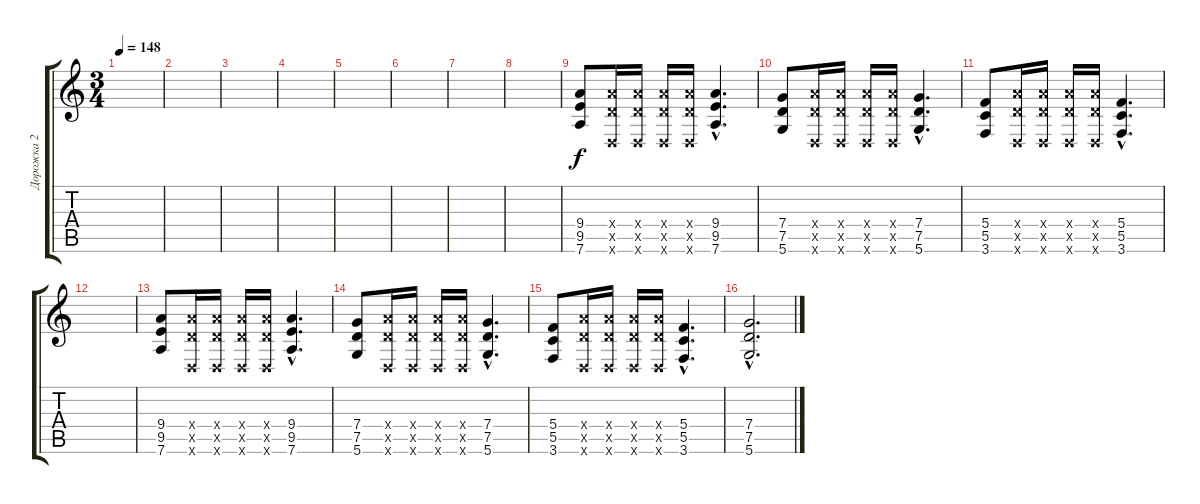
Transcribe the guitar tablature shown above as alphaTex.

\track ("Дорожка 2" "Дорожка 2") {instrument overdrivenguitar}
\staff {score tabs}
\tuning (D4 A3 F3 C3 G2 D2) {hide}
\ts (3 4)
\tempo 148
\clef g2
\ks c
|
|
|
|
|
|
|
|
(9.4 9.5 7.6).8 (9.4{x} 7.5{x} 0.6{x}).16 (9.4{x} 7.5{x} 0.6{x}).16 (9.4{x} 7.5{x} 0.6{x}).16 (9.4{x} 7.5{x} 0.6{x}).16 (9.4{hac} 9.5{hac} 7.6{hac}).4{d} |
(7.4 7.5 5.6).8 (9.4{x} 7.5{x} 0.6{x}).16 (9.4{x} 7.5{x} 0.6{x}).16 (9.4{x} 7.5{x} 0.6{x}).16 (9.4{x} 7.5{x} 0.6{x}).16 (7.4{hac} 7.5{hac} 5.6{hac}).4{d} |
(5.4 5.5 3.6).8 (9.4{x} 7.5{x} 0.6{x}).16 (9.4{x} 7.5{x} 0.6{x}).16 (9.4{x} 7.5{x} 0.6{x}).16 (9.4{x} 7.5{x} 0.6{x}).16 (5.4{hac} 5.5{hac} 3.6{hac}).4{d} |
|
(9.4 9.5 7.6).8 (9.4{x} 7.5{x} 0.6{x}).16 (9.4{x} 7.5{x} 0.6{x}).16 (9.4{x} 7.5{x} 0.6{x}).16 (9.4{x} 7.5{x} 0.6{x}).16 (9.4{hac} 9.5{hac} 7.6{hac}).4{d} |
(7.4 7.5 5.6).8 (9.4{x} 7.5{x} 0.6{x}).16 (9.4{x} 7.5{x} 0.6{x}).16 (9.4{x} 7.5{x} 0.6{x}).16 (9.4{x} 7.5{x} 0.6{x}).16 (7.4{hac} 7.5{hac} 5.6{hac}).4{d} |
(5.4 5.5 3.6).8 (9.4{x} 7.5{x} 0.6{x}).16 (9.4{x} 7.5{x} 0.6{x}).16 (9.4{x} 7.5{x} 0.6{x}).16 (9.4{x} 7.5{x} 0.6{x}).16 (5.4{hac} 5.5{hac} 3.6{hac}).4{d} |
(7.4{hac} 7.5{hac} 5.6{hac}).2{d}
